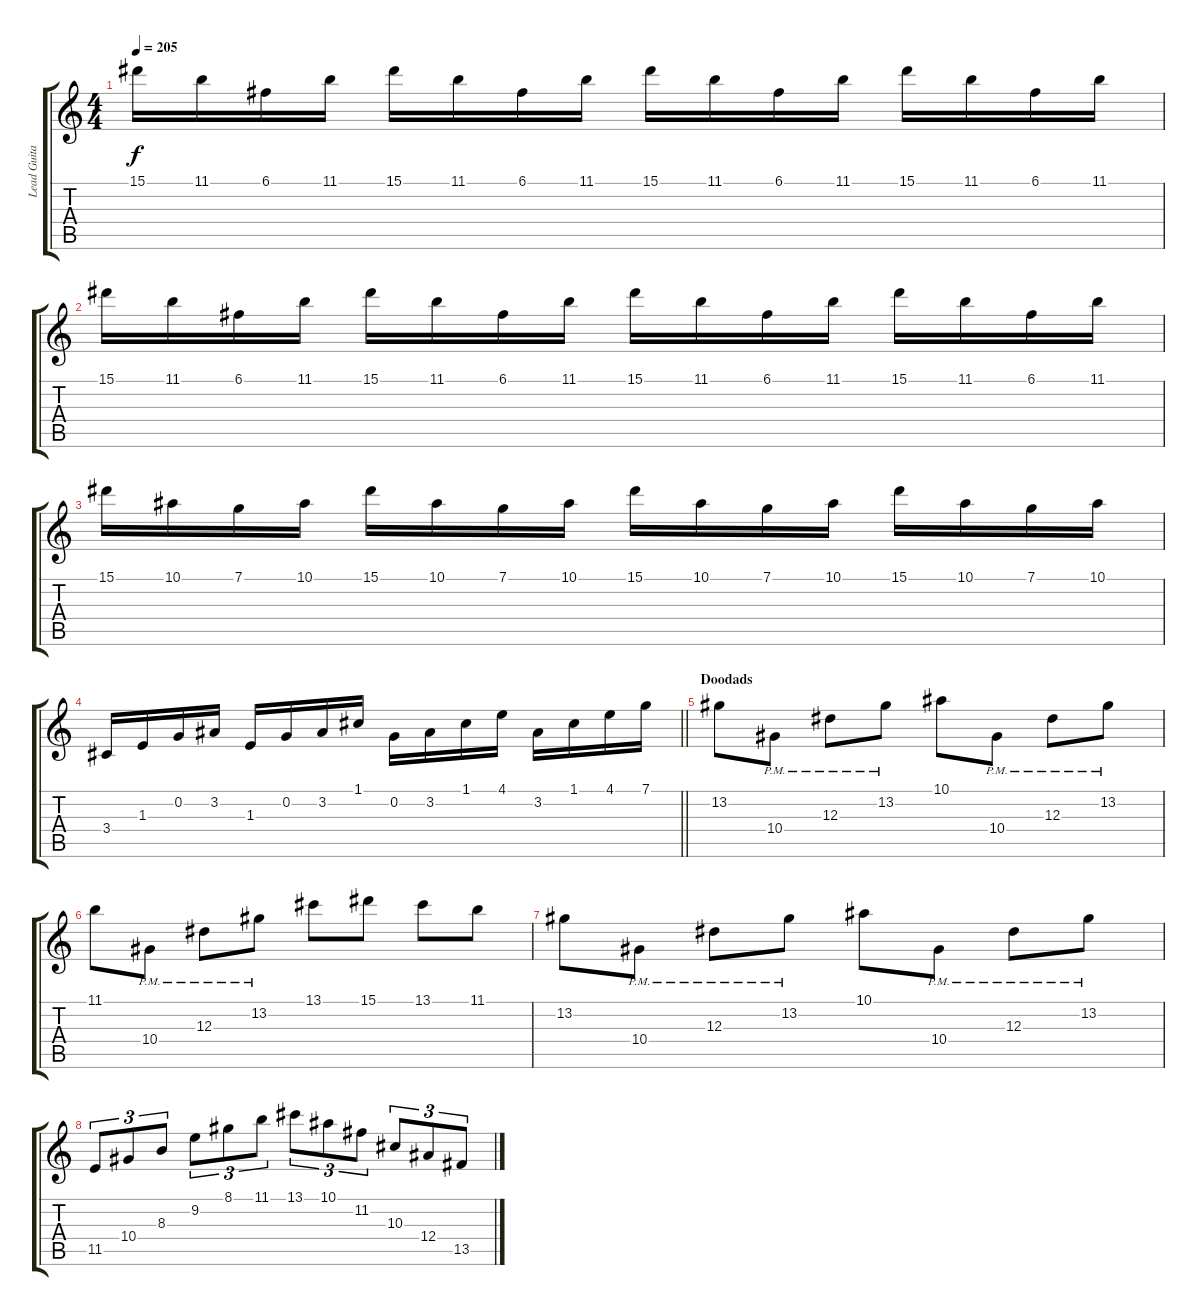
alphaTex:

\track ("Lead Guitar" "Lead Guita") {instrument distortionguitar}
\staff {score tabs}
\tuning (C4 G3 Eb3 Bb2 F2 C2) {hide}
\ts (4 4)
\tempo 205
\clef g2
\ks c
15.1.16{dy f} 11.1.16 6.1.16 11.1.16 15.1.16 11.1.16 6.1.16 11.1.16 15.1.16 11.1.16 6.1.16 11.1.16 15.1.16 11.1.16 6.1.16 11.1.16 |
15.1.16 11.1.16 6.1.16 11.1.16 15.1.16 11.1.16 6.1.16 11.1.16 15.1.16 11.1.16 6.1.16 11.1.16 15.1.16 11.1.16 6.1.16 11.1.16 |
15.1.16 10.1.16 7.1.16 10.1.16 15.1.16 10.1.16 7.1.16 10.1.16 15.1.16 10.1.16 7.1.16 10.1.16 15.1.16 10.1.16 7.1.16 10.1.16 |
\barLineRight lightlight
3.4.16 1.3.16 0.2.16 3.2.16 1.3.16 0.2.16 3.2.16 1.1.16 0.2.16 3.2.16 1.1.16 4.1.16 3.2.16 1.1.16 4.1.16 7.1.16 |
\section ("" "Doodads")
13.2.8 10.4{pm}.8 12.3{pm}.8 13.2{pm}.8 10.1.8 10.4{pm}.8 12.3{pm}.8 13.2{pm}.8 |
11.1.8 10.4{pm}.8 12.3{pm}.8 13.2{pm}.8 13.1.8 15.1.8 13.1.8 11.1.8 |
13.2.8 10.4{pm}.8 12.3{pm}.8 13.2{pm}.8 10.1.8 10.4{pm}.8 12.3{pm}.8 13.2{pm}.8 |
11.5.8{tu (3 2)} 10.4.8{tu (3 2)} 8.3.8{tu (3 2)} 9.2.8{tu (3 2)} 8.1.8{tu (3 2)} 11.1.8{tu (3 2)} 13.1.8{tu (3 2)} 10.1.8{tu (3 2)} 11.2.8{tu (3 2)} 10.3.8{tu (3 2)} 12.4.8{tu (3 2)} 13.5.8{tu (3 2)}
